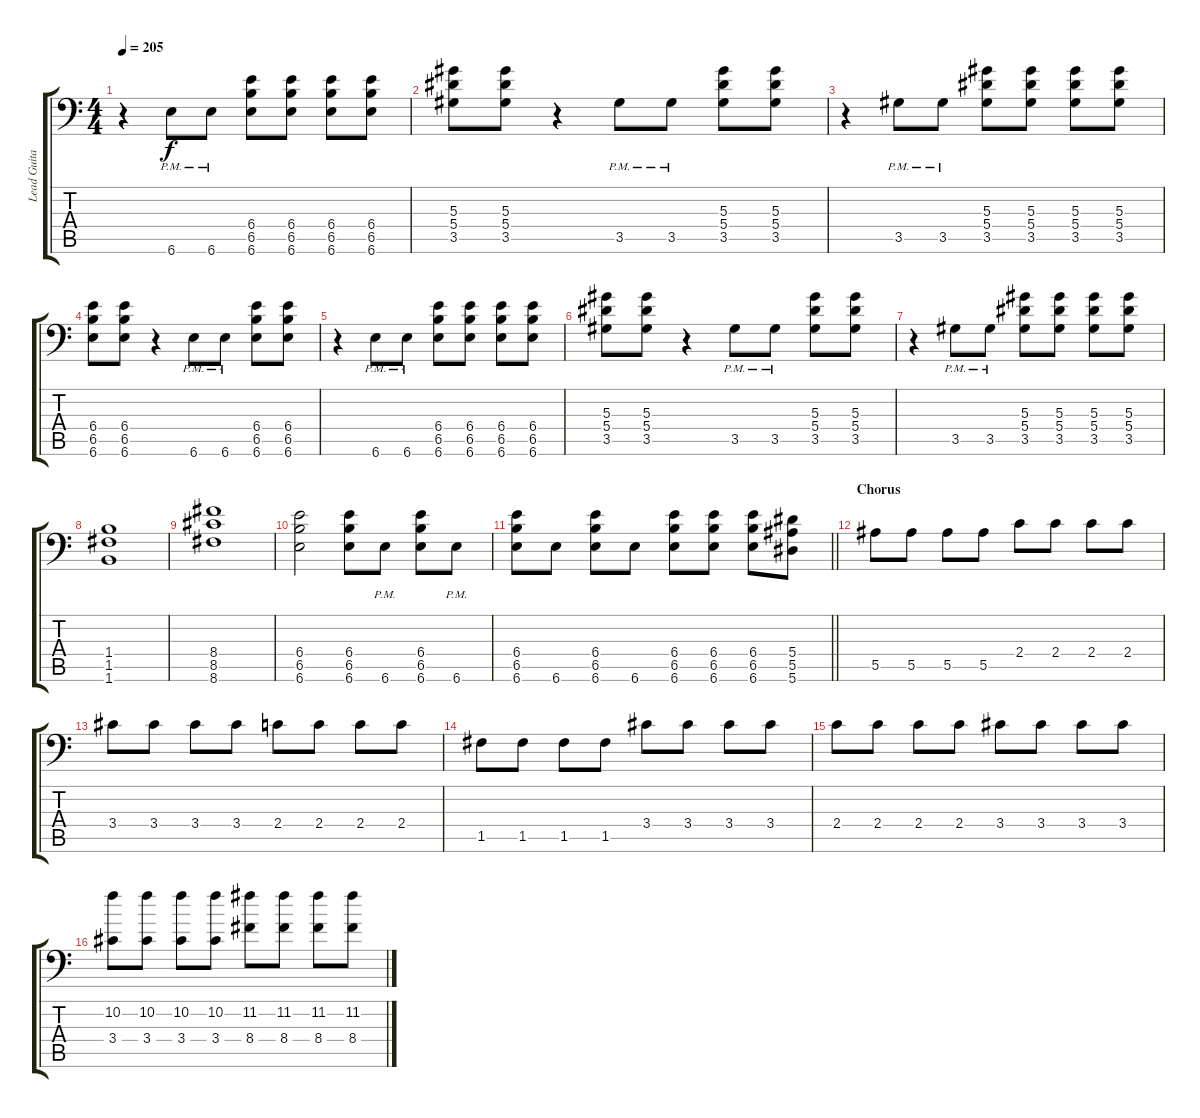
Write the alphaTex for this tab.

\track ("Lead Guitar" "Lead Guita") {instrument distortionguitar}
\staff {score tabs}
\tuning (C4 G3 Eb3 Bb2 F2 Bb1) {hide}
\ts (4 4)
\tempo 205
\clef f4
\ks c
r.4{dy f} 6.6{pm}.8 6.6{pm}.8 (6.4 6.5 6.6).8 (6.4 6.5 6.6).8 (6.4 6.5 6.6).8 (6.4 6.5 6.6).8 |
(5.3 5.4 3.5).8 (5.3 5.4 3.5).8 r.4 3.5{pm}.8 3.5{pm}.8 (5.3 5.4 3.5).8 (5.3 5.4 3.5).8 |
r.4 3.5{pm}.8 3.5{pm}.8 (5.3 5.4 3.5).8 (5.3 5.4 3.5).8 (5.3 5.4 3.5).8 (5.3 5.4 3.5).8 |
(6.4 6.5 6.6).8 (6.4 6.5 6.6).8 r.4 6.6{pm}.8 6.6{pm}.8 (6.4 6.5 6.6).8 (6.4 6.5 6.6).8 |
r.4 6.6{pm}.8 6.6{pm}.8 (6.4 6.5 6.6).8 (6.4 6.5 6.6).8 (6.4 6.5 6.6).8 (6.4 6.5 6.6).8 |
(5.3 5.4 3.5).8 (5.3 5.4 3.5).8 r.4 3.5{pm}.8 3.5{pm}.8 (5.3 5.4 3.5).8 (5.3 5.4 3.5).8 |
r.4 3.5{pm}.8 3.5{pm}.8 (5.3 5.4 3.5).8 (5.3 5.4 3.5).8 (5.3 5.4 3.5).8 (5.3 5.4 3.5).8 |
(1.4 1.5 1.6).1 |
(8.4 8.5 8.6).1 |
(6.4 6.5 6.6).2 (6.4 6.5 6.6).8 6.6{pm}.8 (6.4 6.5 6.6).8 6.6{pm}.8 |
\barLineRight lightlight
(6.4 6.5 6.6).8 6.6.8 (6.4 6.5 6.6).8 6.6.8 (6.4 6.5 6.6).8 (6.4 6.5 6.6).8 (6.4 6.5 6.6).8 (5.4 5.5 5.6).8 |
\section ("" "Chorus")
5.5.8{balance 16} 5.5.8 5.5.8 5.5.8 2.4.8 2.4.8 2.4.8 2.4.8 |
3.4.8 3.4.8 3.4.8 3.4.8 2.4.8 2.4.8 2.4.8 2.4.8 |
1.5.8 1.5.8 1.5.8 1.5.8 3.4.8 3.4.8 3.4.8 3.4.8 |
2.4.8 2.4.8 2.4.8 2.4.8 3.4.8 3.4.8 3.4.8 3.4.8 |
(10.2 3.4).8 (10.2 3.4).8 (10.2 3.4).8 (10.2 3.4).8 (11.2 8.4).8 (11.2 8.4).8 (11.2 8.4).8 (11.2 8.4).8
